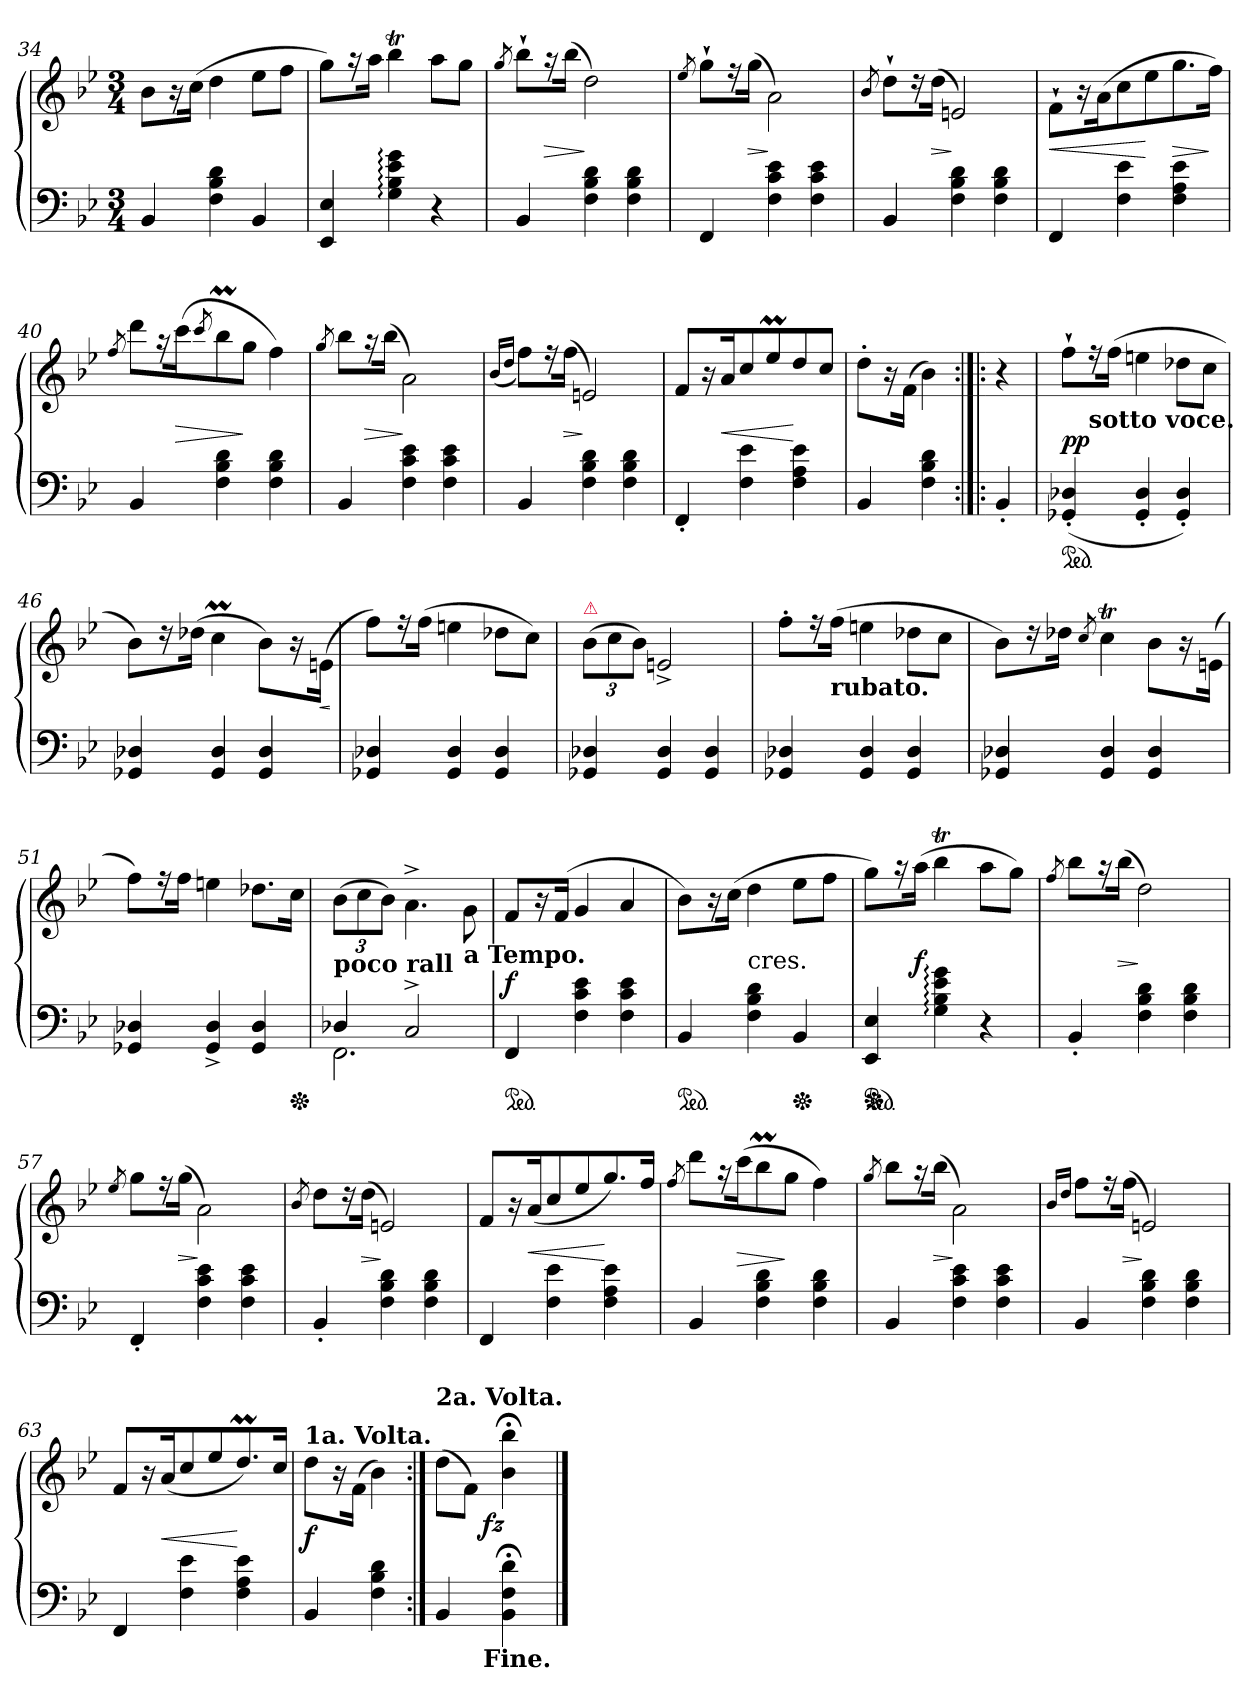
**kern	**kern	**dynam
*part1	*part1	*part1
*staff2	*staff1	*staff1/2
*clefF4	*clefG2	*
*k[b-e-]	*k[b-e-]	*
*B-:	*B-:	*
*M3/4	*M3/4	*
=34	=34	=34
4BB-	8b-\L	.
.	16r	.
.	(>16ccJk	.
4F 4B- 4d	4dd	.
4BB-	8ee-L	.
.	8ffJ	.
=35	=35	=35
4EE- 4E-	8ggL)	.
.	16r	.
.	16aaJk	.
4G: 4B-: 4e-: 4g:	4bb-T	.
4r	8aaL	.
.	8ggJ	.
=36	=36	=36
.	8qgg/	.
4BB-	8bb-`L	.
.	16r	>
.	(>16bb-Jk	.
4F 4B- 4d	2dd)	]
4F 4B- 4d	.	.
=37	=37	=37
.	8qee-/	.
4FF	8gg`L	.
.	16r	.
.	(>16ggJk	>
4F 4c 4e-	2a\)	]
4F 4c 4e-	.	.
=38	=38	=38
.	8qb-/	.
4BB-	8dd`L	.
.	16r	.
.	(>16ddJk	>
4F 4B- 4d	2en)	]
4F 4B- 4d	.	.
=39	=39	=39
4FF	8f`L	<
.	16r	.
.	(>16aK	.
4F 4e-	8cc	.
.	8ee-	[
4F 4A 4e-	8.gg	>
.	16ffJk)	]
=40	=40	=40
.	8qff/	.
4BB-	8dddL	.
.	16r	.
.	(>16cccK	>
.	8qccc/	.
4F 4B- 4d	8bb-M	.
.	8ggJ	]
4F 4B- 4d	4ff)	.
=41	=41	=41
.	8qgg/	.
4BB-	8bb-L	.
.	16r	>
.	(>16bb-Jk	.
4F 4c 4e-	2a\)	]
4F 4c 4e-	.	.
=42	=42	=42
.	(<16qb-/LL	.
.	16qdd/JJ	.
4BB-	8ffL)	.
.	16r	.
.	(>16ffJk	>
4F 4B- 4d	2en)	]
4F 4B- 4d	.	.
=43	=43	=43
4FF'	8f/L	.
.	16r	.
.	16aK	<
4F 4e-	8cc	.
.	8ee-M	.
4F 4A 4e-	8dd	[
.	8ccJ	.
=44	=44	=44
4BB-	8dd'\L	.
.	16r	.
.	(>16fJk	.
4F 4B- 4d	4b-\)	.
=:|!|:	=:|!|:	=:|!|:
4BB-'	4r	.
=45	=45	=45
*ped	*	*
(<4GG-X' 4D-X'	8ff`L	pp
!	!LO:TX:b:B:t=sotto voce.	!
.	16r	.
.	(>16ffJk	.
4GG-' 4D-'	4een	.
4GG-' 4D-')	8dd-XL	.
.	8ccJ	.
=46	=46	=46
4GG-X 4D-X	8b-L)	.
.	16r	.
.	(>16dd-XJk	.
4GG- 4D-	4ccm	.
4GG- 4D-	8b-\L)	.
.	16r	.
.	(>16enJk	<
.	.	[
=47	=47	=47
4GG-X 4D-X	8ffL)	.
.	16r	.
.	(16ffJk	.
4GG- 4D-	4een	.
4GG- 4D-	8dd-XL	.
.	8ccJ)	.
=48	=48	=48
!	!LO:TX:a:color=crimson:t=⚠	!
4GG-X 4D-X	(>12b-L	.
.	12cc	.
.	12b-J)	.
4GG- 4D-	2en^	.
4GG- 4D-	.	.
=49	=49	=49
4GG-X 4D-X	8ff'L	.
.	16r	.
!	!LO:TX:b:B:t=rubato.	!
.	(>16ffJk	.
4GG- 4D-	4een	.
4GG- 4D-	8dd-XL	.
.	8ccJ	.
=50	=50	=50
4GG-X 4D-X	8b-L)	.
.	16r	.
.	16dd-XJk	.
.	8qcc/	.
4GG- 4D-	4cct	.
4GG- 4D-	8b-\L	.
.	16r	.
.	(>16enJk	.
=51	=51	=51
4GG-X 4D-X	8ffL)	.
.	16r	.
.	16ffJk	.
4GG-^> 4D-^>	4een	.
4GG- 4D-	8.dd-XL	.
*Xped	*	*
.	16ccJk	.
=52	=52	=52
*^	*	*
!	!	!LO:TX:b:B:t=poco rall	!
4D-X	2.FF	(12b-L	.
.	.	12cc	.
.	.	12b-J)	.
2C^	.	4.a^>\	.
!	!	!LO:TX:b:B:t=a Tempo.	!
.	.	8g\	.
*v	*v	*	*
=53	=53	=53
*ped	*	*
4FF	8fL	f
.	16r	.
.	(<16fJk	.
4F 4c 4e-	4g	.
4F 4c 4e-	4a	.
=54	=54	=54
*ped	*	*
4BB-	8b-L)	.
.	16r	.
.	(>16cc\Jk	.
!	!LO:TX:c:t=cres.	!
4F 4B- 4d	4dd	.
*Xped	*	*
4BB-	8ee-L	.
.	8ffJ	.
=55	=55	=55
*ped	*	*
*Xped	*	*
4EE- 4E-	8ggL)	.
.	16r	.
.	(16aaJk	f
4G: 4B-: 4e-: 4g:	4bb-T	.
4r	8aaL	.
.	8ggJ)	.
=56	=56	=56
.	8qff/	.
4BB-'	8bb-L	.
.	16r	.
.	(>16bb-Jk	>
4F 4B- 4d	2dd)	]
4F 4B- 4d	.	.
=57	=57	=57
.	8qee-/	.
4FF'	8ggL	.
.	16r	.
.	(>16ggJk	>
4F 4c 4e-	2a\)	]
4F 4c 4e-	.	.
=58	=58	=58
.	8qb-/	.
4BB-'	8ddL	.
.	16r	.
.	(>16ddJk	>
4F 4B- 4d	2en)	]
4F 4B- 4d	.	.
=59	=59	=59
4FF	8f/L	.
.	16r	.
.	(<16aK	<
4F 4e-	8cc	.
.	8ee-	.
4F 4A 4e-	8.gg)	[
.	16ffJk	.
=60	=60	=60
.	8qff/	.
4BB-	8dddL	.
.	16r	.
.	(>16cccK	>
4F 4B- 4d	8bb-M	.
.	8ggJ	]
4F 4B- 4d	4ff)	.
=61	=61	=61
.	8qgg/	.
4BB-	8bb-L	.
.	16r	.
.	(>16bb-Jk	>
4F 4c 4e-	2a\)	]
4F 4c 4e-	.	.
=62	=62	=62
.	16qb-/LL	.
.	16qdd/JJ	.
4BB-	8ffL	.
.	16r	.
.	(>16ffJk	>
4F 4B- 4d	2en)	]
4F 4B- 4d	.	.
=63	=63	=63
4FF	8f/L	.
.	16r	.
.	(<16aK	<
4F 4e-	8cc	.
.	8ee-	.
4F 4A 4e-	8.ddm)	[
.	16ccJk	.
=64	=64	=64
!	!LO:TX:a:B:t=1a. Volta.	!
4BB-	8dd\L	f
.	16r	.
.	(>16fJk	.
4F 4B- 4d	4b-\)	.
=65:|!	=65:|!	=65:|!
*	*^	*
!	!LO:TX:a:B:t=2a. Volta.	!	!
*^	*	*	*
4BB-	8.ryy	(>8ddL	8.ryy	.
.	.	8f\J)	.	.
!	!LO:TX:b:B:t=Fine.	!	!	!
.	4ryy	.	4ryy	fz
4BB-;< 4F;< 4d;<	.	4b-;< 4bb-;<	.	.
.	16ryy	.	16ryy	.
*v	*v	*	*	*
*	*v	*v	*
==	==	==
*-	*-	*-
